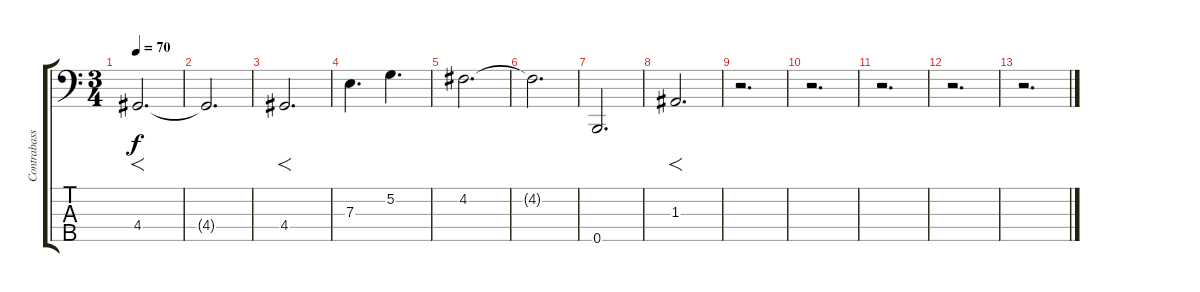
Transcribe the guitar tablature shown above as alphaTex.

\track ("Contrabass" "Contrabass") {instrument contrabass}
\staff {score tabs}
\tuning (G2 D2 A1 E1 B0) {hide}
\ts (3 4)
\tempo 70
\clef f4
\ks c
4.4.2{f d dy f} |
4.4{t}.2{d} |
4.4.2{f d} |
7.3.4{d} 5.2.4{d} |
4.2.2{d volume 0} |
4.2{t}.2{d} |
0.5.2{d volume 8} |
1.3.2{f d} |
r.2{d} |
r.2{d} |
r.2{d} |
r.2{d} |
r.2{d}
